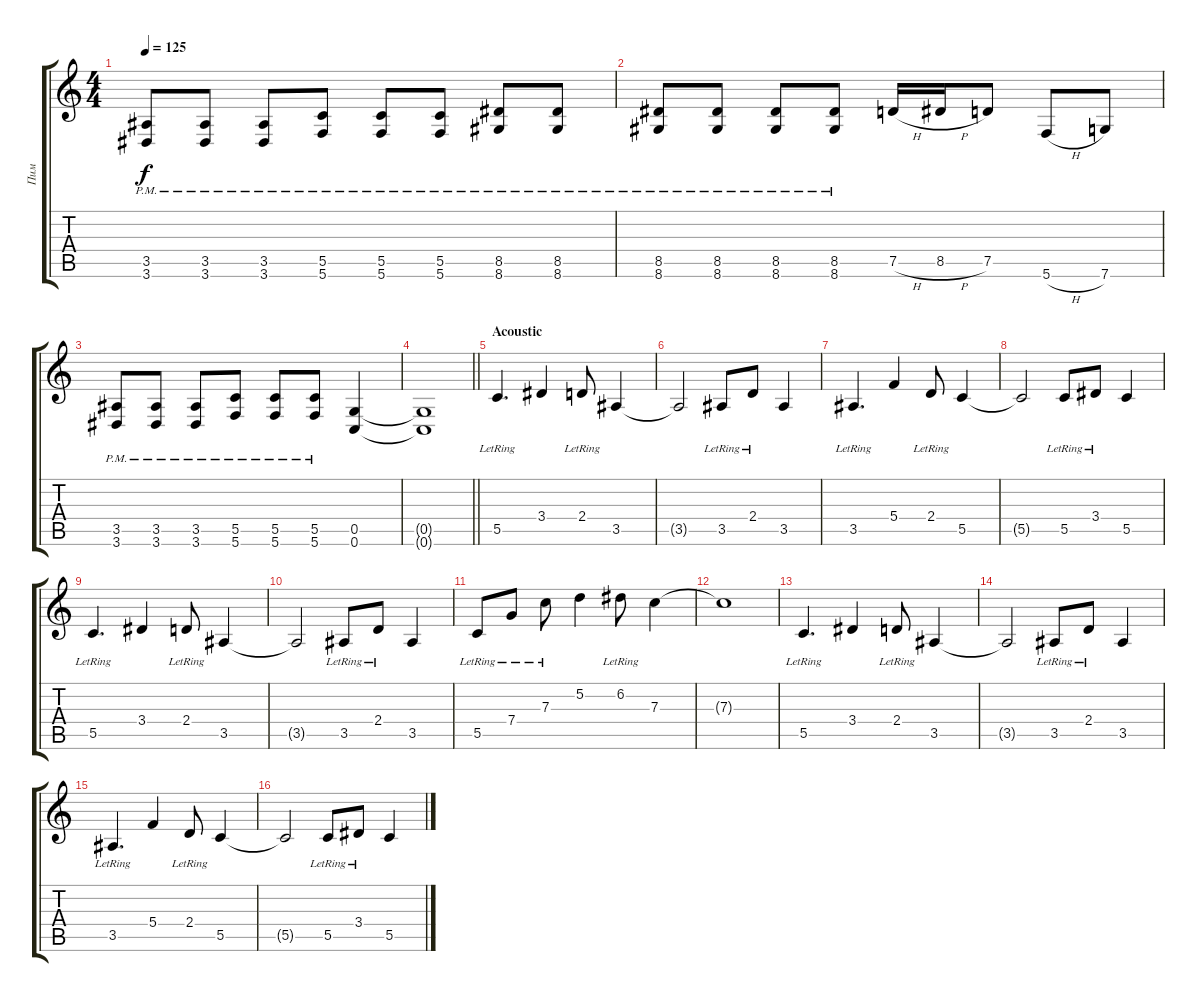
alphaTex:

\track ("Пим" "Пим") {instrument distortionguitar}
\staff {score tabs}
\tuning (D4 A3 F3 C3 G2 C2) {hide}
\ts (4 4)
\tempo 125
\clef g2
\ks c
(3.5{pm} 3.6{pm}).8{dy f} (3.5{pm} 3.6{pm}).8 (3.5{pm} 3.6{pm}).8 (5.5{pm} 5.6{pm}).8 (5.5{pm} 5.6{pm}).8 (5.5{pm} 5.6{pm}).8 (8.5{pm} 8.6{pm}).8 (8.5{pm} 8.6{pm}).8 |
(8.5{pm} 8.6{pm}).8 (8.5{pm} 8.6{pm}).8 (8.5{pm} 8.6{pm}).8 (8.5{pm} 8.6{pm}).8 7.5{h}.16 8.5{h}.16 7.5.8 5.6{h}.8 7.6.8 |
(3.5{pm} 3.6{pm}).8 (3.5{pm} 3.6{pm}).8 (3.5{pm} 3.6{pm}).8 (5.5{pm} 5.6{pm}).8 (5.5{pm} 5.6{pm}).8 (5.5{pm} 5.6{pm}).8 (0.5 0.6).4 |
\barLineRight lightlight
(0.5{t} 0.6{t}).1 |
\section ("" "Acoustic")
5.5{lr}.4{d instrument acousticguitarsteel} 3.4.4 2.4{lr}.8 3.5.4 |
3.5{t}.2 3.5{lr}.8 2.4{lr}.8 3.5.4 |
3.5{lr}.4{d} 5.4.4 2.4{lr}.8 5.5.4 |
5.5{t}.2 5.5{lr}.8 3.4{lr}.8 5.5.4 |
5.5{lr}.4{d} 3.4.4 2.4{lr}.8 3.5.4 |
3.5{t}.2 3.5{lr}.8 2.4{lr}.8 3.5.4 |
5.5{lr}.8 7.4{lr}.8 7.3{lr}.8 5.2.4 6.2{lr}.8 7.3.4 |
7.3{t}.1 |
5.5{lr}.4{d} 3.4.4 2.4{lr}.8 3.5.4 |
3.5{t}.2 3.5{lr}.8 2.4{lr}.8 3.5.4 |
3.5{lr}.4{d} 5.4.4 2.4{lr}.8 5.5.4 |
5.5{t}.2 5.5{lr}.8 3.4{lr}.8 5.5.4
